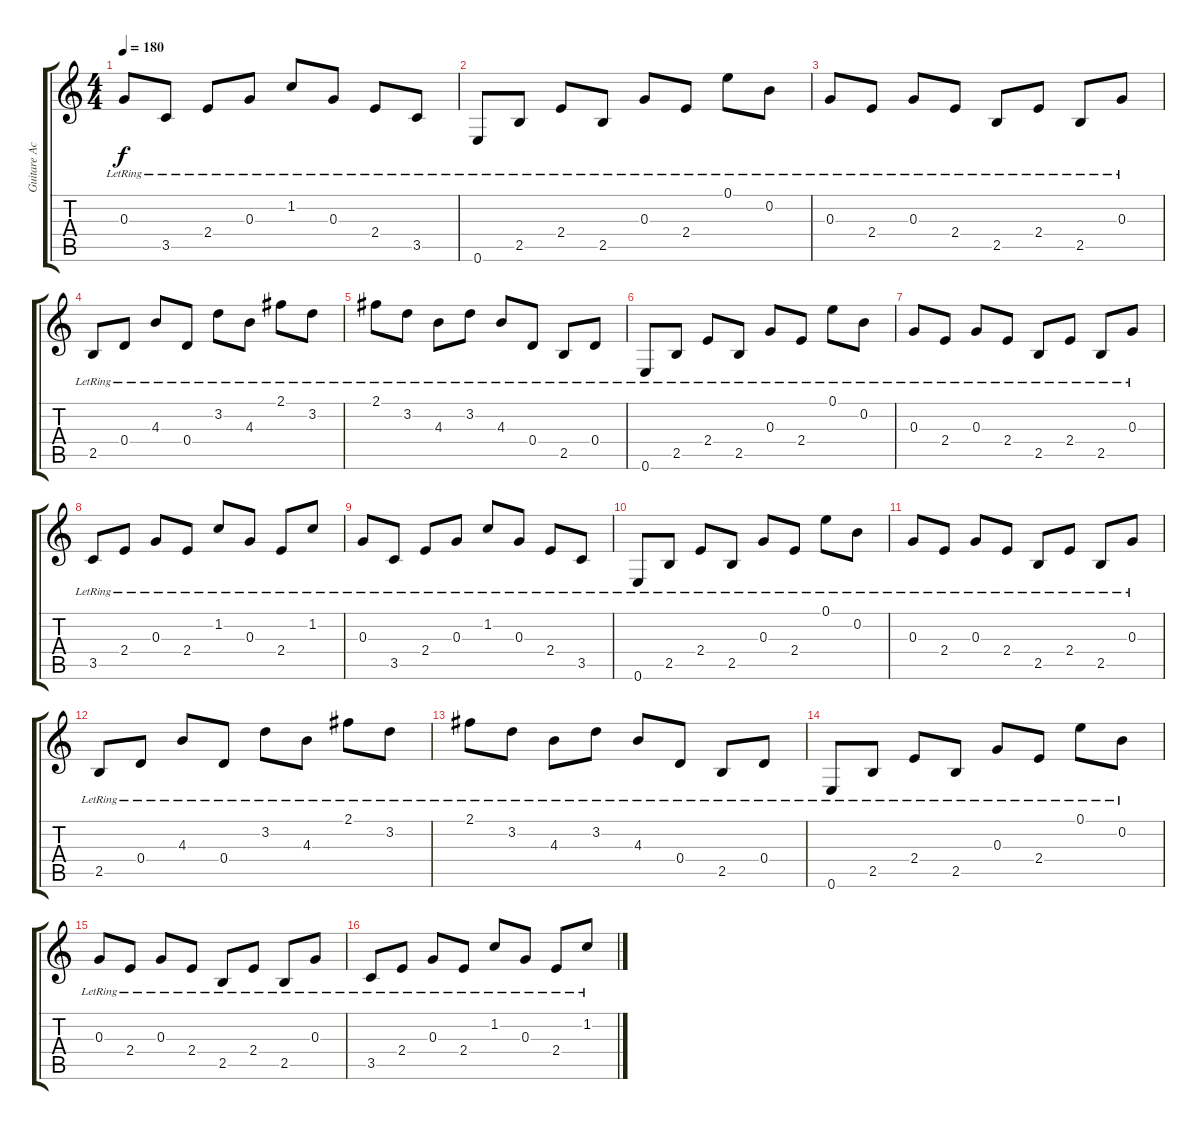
\track ("Guitare Acousique" "Guitare Ac") {instrument acousticguitarnylon}
\staff {score tabs}
\tuning (E4 B3 G3 D3 A2 E2) {hide}
\ts (4 4)
\tempo 180
\clef g2
\ks c
0.3{lr}.8{dy f} 3.5{lr}.8 2.4{lr}.8 0.3{lr}.8 1.2{lr}.8 0.3{lr}.8 2.4{lr}.8 3.5{lr}.8 |
0.6{lr}.8 2.5{lr}.8 2.4{lr}.8 2.5{lr}.8 0.3{lr}.8 2.4{lr}.8 0.1{lr}.8 0.2{lr}.8 |
0.3{lr}.8 2.4{lr}.8 0.3{lr}.8 2.4{lr}.8 2.5{lr}.8 2.4{lr}.8 2.5{lr}.8 0.3{lr}.8 |
2.5{lr}.8 0.4{lr}.8 4.3{lr}.8 0.4{lr}.8 3.2{lr}.8 4.3{lr}.8 2.1{lr}.8 3.2{lr}.8 |
2.1{lr}.8 3.2{lr}.8 4.3{lr}.8 3.2{lr}.8 4.3{lr}.8 0.4{lr}.8 2.5{lr}.8 0.4{lr}.8 |
0.6{lr}.8 2.5{lr}.8 2.4{lr}.8 2.5{lr}.8 0.3{lr}.8 2.4{lr}.8 0.1{lr}.8 0.2{lr}.8 |
0.3{lr}.8 2.4{lr}.8 0.3{lr}.8 2.4{lr}.8 2.5{lr}.8 2.4{lr}.8 2.5{lr}.8 0.3{lr}.8 |
3.5{lr}.8 2.4{lr}.8 0.3{lr}.8 2.4{lr}.8 1.2{lr}.8 0.3{lr}.8 2.4{lr}.8 1.2{lr}.8 |
0.3{lr}.8 3.5{lr}.8 2.4{lr}.8 0.3{lr}.8 1.2{lr}.8 0.3{lr}.8 2.4{lr}.8 3.5{lr}.8 |
0.6{lr}.8 2.5{lr}.8 2.4{lr}.8 2.5{lr}.8 0.3{lr}.8 2.4{lr}.8 0.1{lr}.8 0.2{lr}.8 |
0.3{lr}.8 2.4{lr}.8 0.3{lr}.8 2.4{lr}.8 2.5{lr}.8 2.4{lr}.8 2.5{lr}.8 0.3{lr}.8 |
2.5{lr}.8 0.4{lr}.8 4.3{lr}.8 0.4{lr}.8 3.2{lr}.8 4.3{lr}.8 2.1{lr}.8 3.2{lr}.8 |
2.1{lr}.8 3.2{lr}.8 4.3{lr}.8 3.2{lr}.8 4.3{lr}.8 0.4{lr}.8 2.5{lr}.8 0.4{lr}.8 |
0.6{lr}.8 2.5{lr}.8 2.4{lr}.8 2.5{lr}.8 0.3{lr}.8 2.4{lr}.8 0.1{lr}.8 0.2{lr}.8 |
0.3{lr}.8 2.4{lr}.8 0.3{lr}.8 2.4{lr}.8 2.5{lr}.8 2.4{lr}.8 2.5{lr}.8 0.3{lr}.8 |
3.5{lr}.8 2.4{lr}.8 0.3{lr}.8 2.4{lr}.8 1.2{lr}.8 0.3{lr}.8 2.4{lr}.8 1.2{lr}.8
